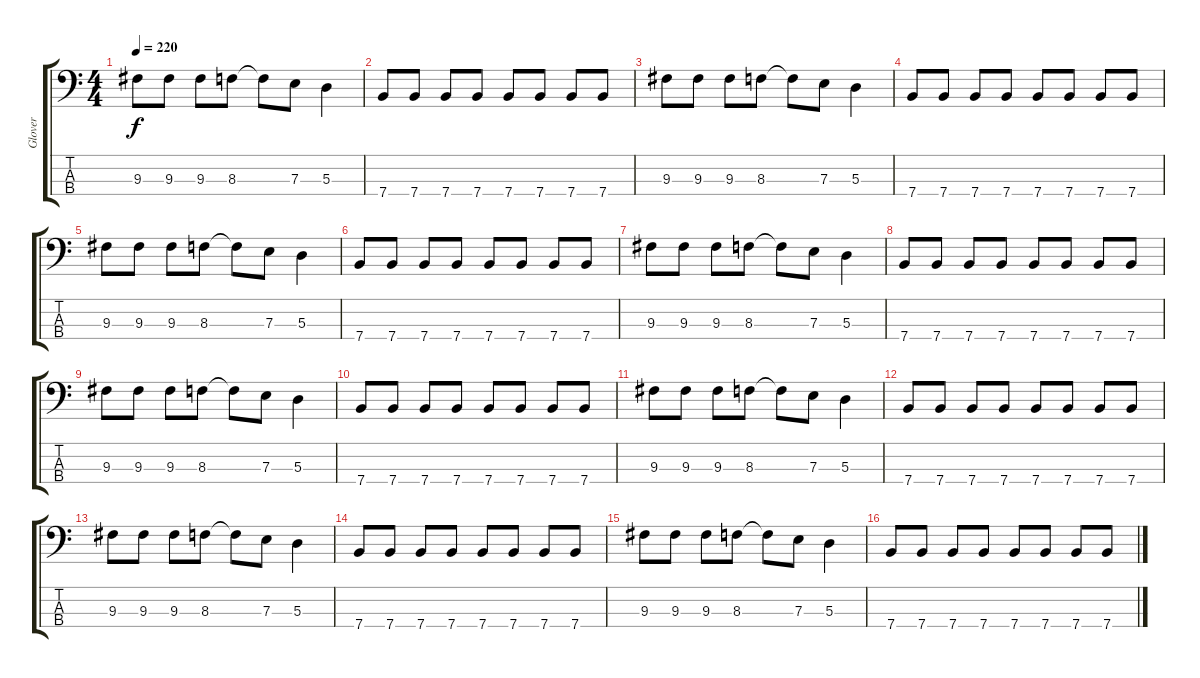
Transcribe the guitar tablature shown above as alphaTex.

\track ("Glover" "Glover") {instrument electricbasspick}
\staff {score tabs}
\tuning (G2 D2 A1 E1) {hide}
\ts (4 4)
\tempo 220
\clef f4
\ks c
9.3.8{dy f} 9.3.8 9.3.8 8.3.8 8.3{t}.8 7.3.8 5.3.4 |
7.4.8 7.4.8 7.4.8 7.4.8 7.4.8 7.4.8 7.4.8 7.4.8 |
9.3.8 9.3.8 9.3.8 8.3.8 8.3{t}.8 7.3.8 5.3.4 |
7.4.8 7.4.8 7.4.8 7.4.8 7.4.8 7.4.8 7.4.8 7.4.8 |
9.3.8 9.3.8 9.3.8 8.3.8 8.3{t}.8 7.3.8 5.3.4 |
7.4.8 7.4.8 7.4.8 7.4.8 7.4.8 7.4.8 7.4.8 7.4.8 |
9.3.8 9.3.8 9.3.8 8.3.8 8.3{t}.8 7.3.8 5.3.4 |
7.4.8 7.4.8 7.4.8 7.4.8 7.4.8 7.4.8 7.4.8 7.4.8 |
9.3.8 9.3.8 9.3.8 8.3.8 8.3{t}.8 7.3.8 5.3.4 |
7.4.8 7.4.8 7.4.8 7.4.8 7.4.8 7.4.8 7.4.8 7.4.8 |
9.3.8 9.3.8 9.3.8 8.3.8 8.3{t}.8 7.3.8 5.3.4 |
7.4.8{volume 11} 7.4.8 7.4.8 7.4.8 7.4.8 7.4.8 7.4.8 7.4.8 |
9.3.8 9.3.8 9.3.8 8.3.8 8.3{t}.8 7.3.8 5.3.4 |
7.4.8{volume 6} 7.4.8 7.4.8 7.4.8 7.4.8 7.4.8 7.4.8 7.4.8 |
9.3.8 9.3.8 9.3.8 8.3.8 8.3{t}.8 7.3.8 5.3.4 |
7.4.8{volume 0} 7.4.8 7.4.8 7.4.8 7.4.8 7.4.8 7.4.8 7.4.8
